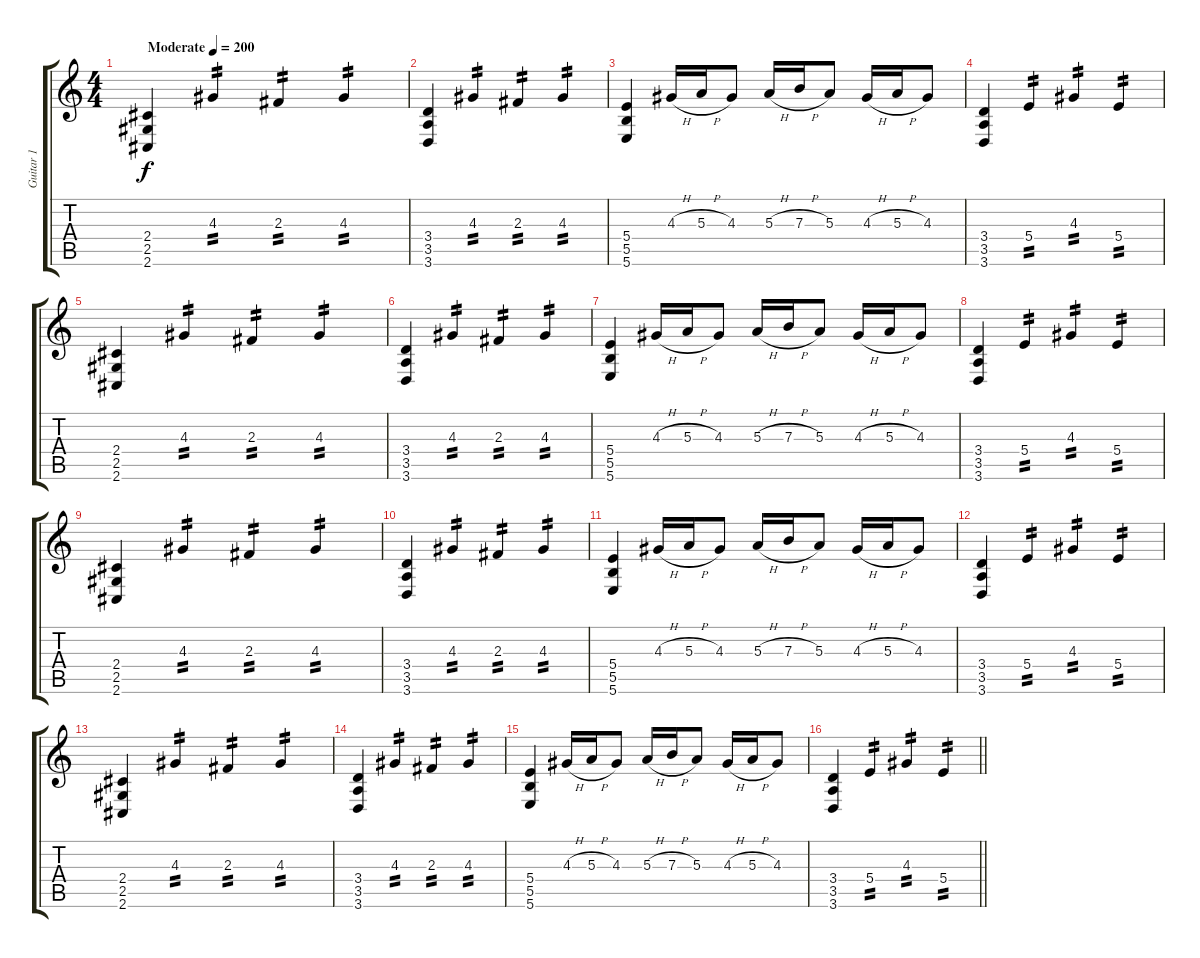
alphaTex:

\track ("Guitar 1" "Guitar 1") {instrument distortionguitar}
\staff {score tabs}
\tuning (Db4 Ab3 E3 B2 Gb2 B1) {hide}
\ts (4 4)
\tempo (200 "Moderate")
\clef g2
\ks c
(2.4 2.5 2.6).4{dy f instrument distortionguitar} 4.3.4{tp 2} 2.3.4{tp 2} 4.3.4{tp 2} |
(3.4 3.5 3.6).4 4.3.4{tp 2} 2.3.4{tp 2} 4.3.4{tp 2} |
(5.4 5.5 5.6).4 4.3{h}.16 5.3{h}.16 4.3.8 5.3{h}.16 7.3{h}.16 5.3.8 4.3{h}.16 5.3{h}.16 4.3.8 |
(3.4 3.5 3.6).4 5.4.4{tp 2} 4.3.4{tp 2} 5.4.4{tp 2} |
(2.4 2.5 2.6).4 4.3.4{tp 2} 2.3.4{tp 2} 4.3.4{tp 2} |
(3.4 3.5 3.6).4 4.3.4{tp 2} 2.3.4{tp 2} 4.3.4{tp 2} |
(5.4 5.5 5.6).4 4.3{h}.16 5.3{h}.16 4.3.8 5.3{h}.16 7.3{h}.16 5.3.8 4.3{h}.16 5.3{h}.16 4.3.8 |
(3.4 3.5 3.6).4 5.4.4{tp 2} 4.3.4{tp 2} 5.4.4{tp 2} |
(2.4 2.5 2.6).4 4.3.4{tp 2} 2.3.4{tp 2} 4.3.4{tp 2} |
(3.4 3.5 3.6).4 4.3.4{tp 2} 2.3.4{tp 2} 4.3.4{tp 2} |
(5.4 5.5 5.6).4 4.3{h}.16 5.3{h}.16 4.3.8 5.3{h}.16 7.3{h}.16 5.3.8 4.3{h}.16 5.3{h}.16 4.3.8 |
(3.4 3.5 3.6).4 5.4.4{tp 2} 4.3.4{tp 2} 5.4.4{tp 2} |
(2.4 2.5 2.6).4 4.3.4{tp 2} 2.3.4{tp 2} 4.3.4{tp 2} |
(3.4 3.5 3.6).4 4.3.4{tp 2} 2.3.4{tp 2} 4.3.4{tp 2} |
(5.4 5.5 5.6).4 4.3{h}.16 5.3{h}.16 4.3.8 5.3{h}.16 7.3{h}.16 5.3.8 4.3{h}.16 5.3{h}.16 4.3.8 |
\barLineRight lightlight
(3.4 3.5 3.6).4 5.4.4{tp 2} 4.3.4{tp 2} 5.4.4{tp 2}
